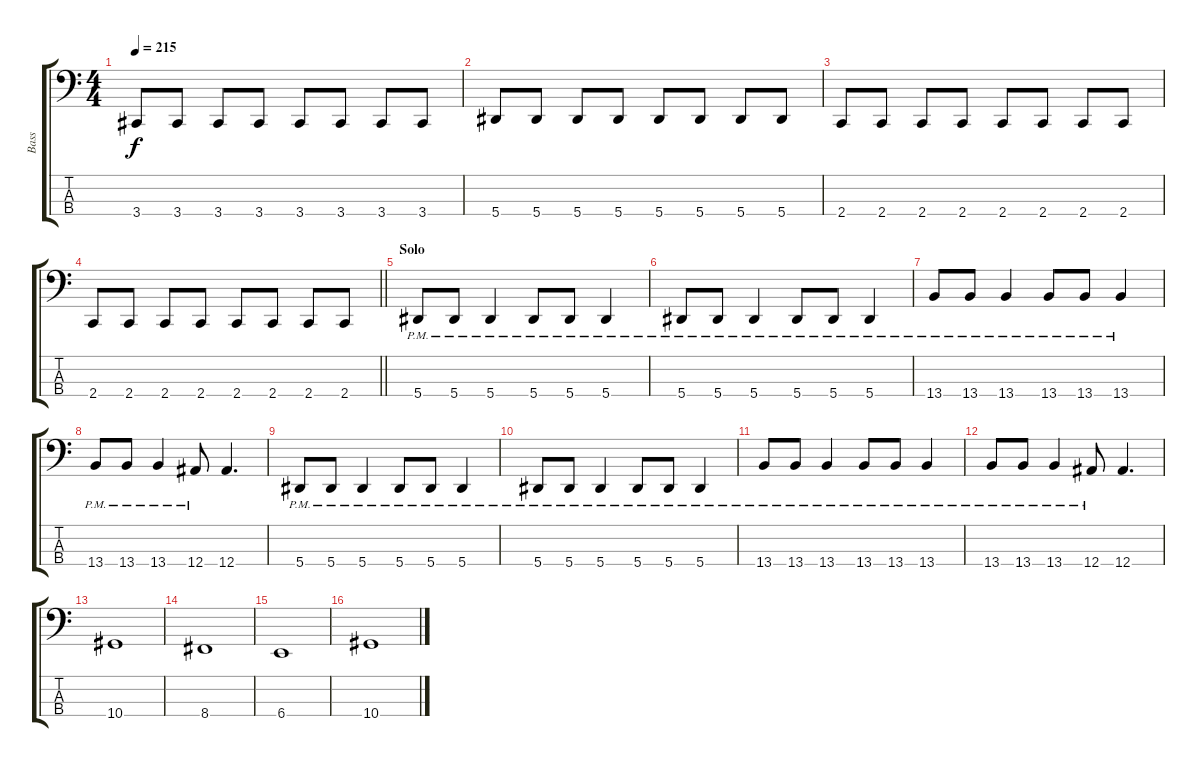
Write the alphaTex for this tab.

\track ("Bass" "Bass") {instrument electricbassfinger}
\staff {score tabs}
\tuning (Eb2 Bb1 F1 Bb0) {hide}
\ts (4 4)
\tempo 215
\clef f4
\ks c
3.4.8{dy f} 3.4.8 3.4.8 3.4.8 3.4.8 3.4.8 3.4.8 3.4.8 |
5.4.8 5.4.8 5.4.8 5.4.8 5.4.8 5.4.8 5.4.8 5.4.8 |
2.4.8 2.4.8 2.4.8 2.4.8 2.4.8 2.4.8 2.4.8 2.4.8 |
\barLineRight lightlight
2.4.8 2.4.8 2.4.8 2.4.8 2.4.8 2.4.8 2.4.8 2.4.8 |
\section ("" "Solo")
5.4{pm}.8 5.4{pm}.8 5.4{pm}.4 5.4{pm}.8 5.4{pm}.8 5.4{pm}.4 |
5.4{pm}.8 5.4{pm}.8 5.4{pm}.4 5.4{pm}.8 5.4{pm}.8 5.4{pm}.4 |
13.4{pm}.8 13.4{pm}.8 13.4{pm}.4 13.4{pm}.8 13.4{pm}.8 13.4{pm}.4 |
13.4{pm}.8 13.4{pm}.8 13.4{pm}.4 12.4{pm}.8 12.4.4{d} |
5.4{pm}.8 5.4{pm}.8 5.4{pm}.4 5.4{pm}.8 5.4{pm}.8 5.4{pm}.4 |
5.4{pm}.8 5.4{pm}.8 5.4{pm}.4 5.4{pm}.8 5.4{pm}.8 5.4{pm}.4 |
13.4{pm}.8 13.4{pm}.8 13.4{pm}.4 13.4{pm}.8 13.4{pm}.8 13.4{pm}.4 |
13.4{pm}.8 13.4{pm}.8 13.4{pm}.4 12.4{pm}.8 12.4.4{d} |
10.4.1 |
8.4.1 |
6.4.1 |
10.4.1
